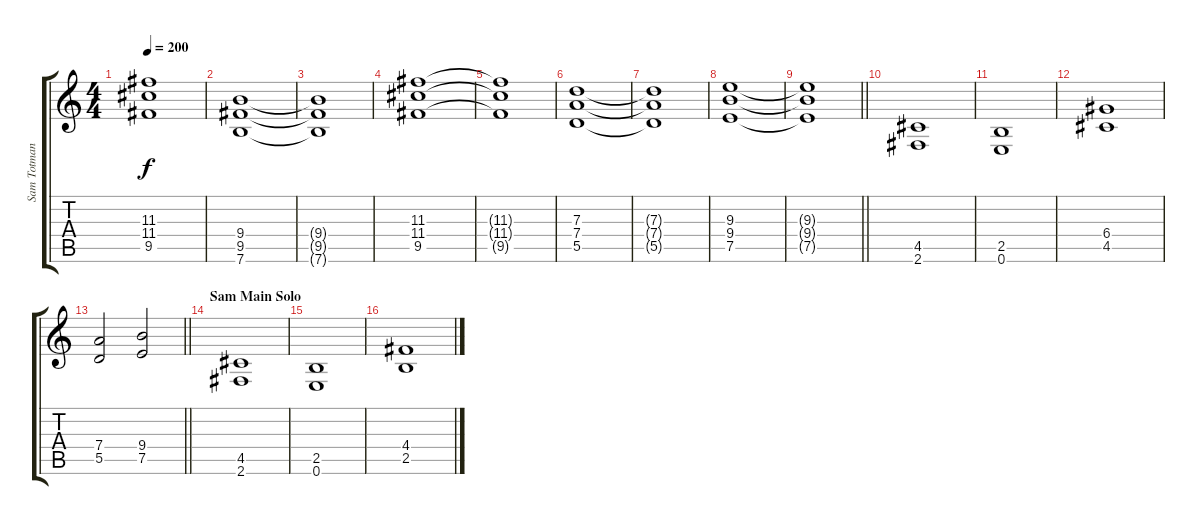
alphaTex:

\track ("Sam Totman | Rhythm Gtr." "Sam Totman") {instrument distortionguitar}
\staff {score tabs}
\tuning (E4 B3 G3 D3 A2 E2) {hide}
\ts (4 4)
\tempo 200
\clef g2
\ks c
(11.3{t} 11.4{t} 9.5{t}).1{dy f} |
(9.4 9.5 7.6).1 |
(9.4{t} 9.5{t} 7.6{t}).1 |
(11.3 11.4 9.5).1 |
(11.3{t} 11.4{t} 9.5{t}).1 |
(7.3 7.4 5.5).1 |
(7.3{t} 7.4{t} 5.5{t}).1 |
(9.3 9.4 7.5).1 |
\barLineRight lightlight
(9.3{t} 9.4{t} 7.5{t}).1 |
\section ("" "")
(4.5 2.6).1 |
(2.5 0.6).1 |
(6.4 4.5).1 |
\barLineRight lightlight
(7.4 5.5).2 (9.4 7.5).2 |
\section ("" "Sam Main Solo")
(4.5 2.6).1 |
(2.5 0.6).1 |
(4.4 2.5).1
